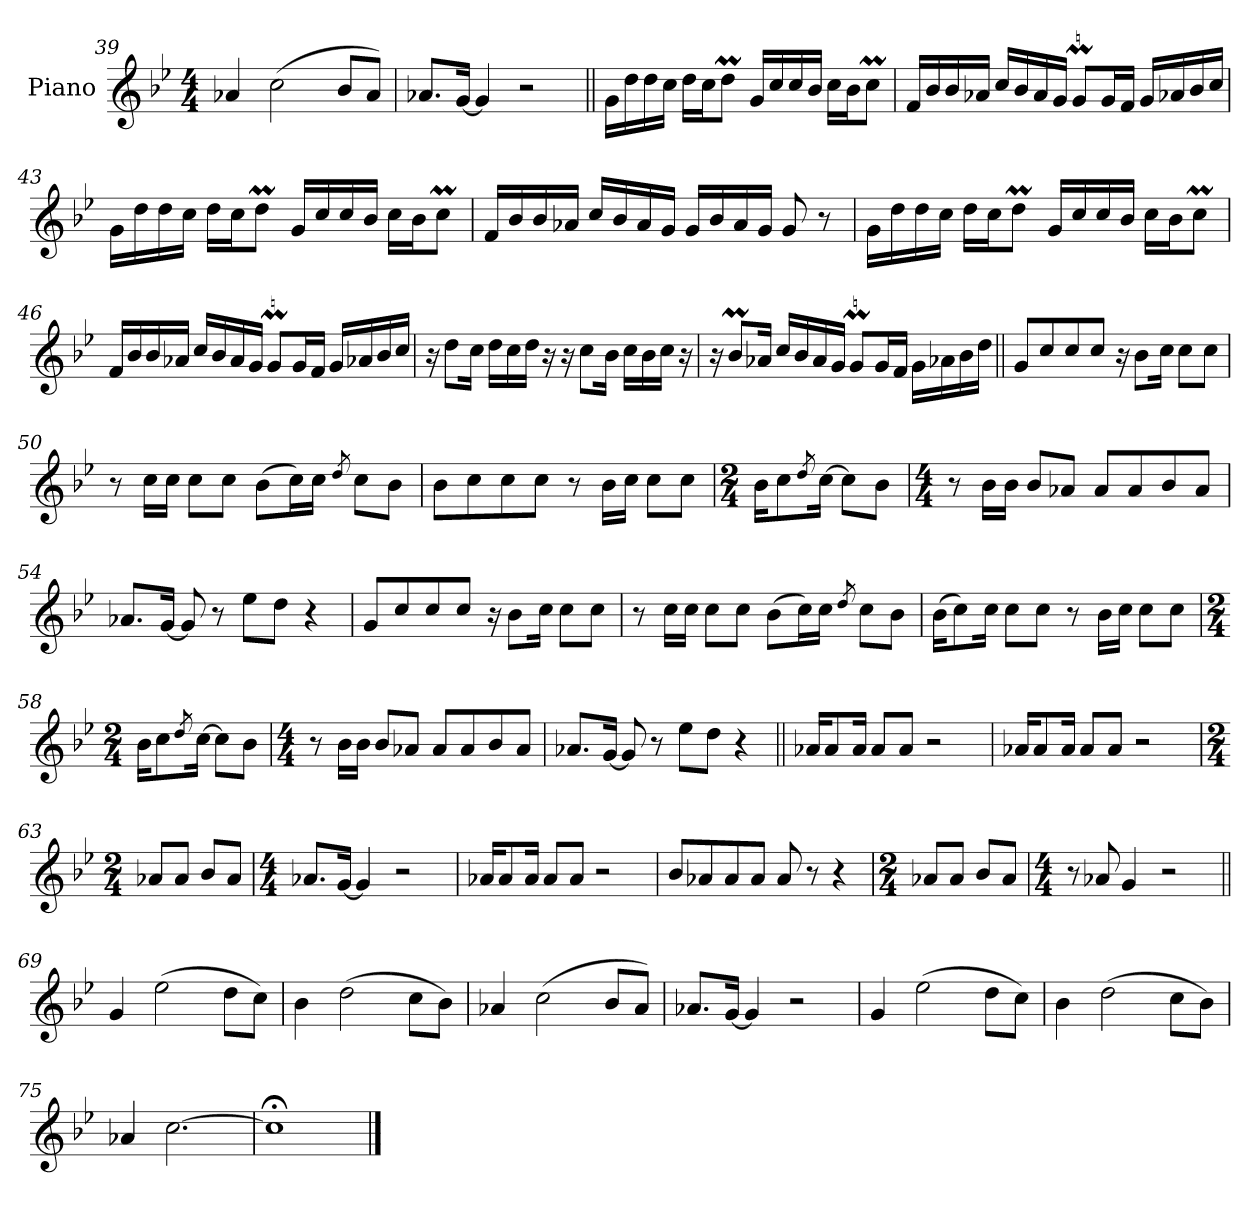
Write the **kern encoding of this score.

**kern
*part1
*staff1
*I"Piano
*I'Pno.
*clefG2
*k[b-e-]
*M4/4
=39
4a-X
(2cc
8b-L
8a-J)
=40
8.a-XL
[16gJk
4g]
2r
=41||
16g!LL
16dd!
16dd!
16cc!JJ
16dd!LL
16cc!J
8ddm!J
16g!LL
16cc!
16cc!
16b-!JJ
16cc!LL
16b-!J
8ccM!J
=42
16f!LL
16b-!
16b-!
16a-X!JJ
16cc!LL
16b-!
16a-!
16g!JJ
8gM!L
16g!L
16f!JJ
16g!LL
16a-!
16b-!
16cc!JJ
=43
16g!LL
16dd!
16dd!
16cc!JJ
16dd!LL
16cc!J
8ddm!J
16g!LL
16cc!
16cc!
16b-!JJ
16cc!LL
16b-!J
8ccM!J
=44
16f!LL
16b-!
16b-!
16a-X!JJ
16cc!LL
16b-!
16a-!
16g!JJ
16g!LL
16b-!
16a-!
16g!JJ
8g!
8r
=45
16g!LL
16dd!
16dd!
16cc!JJ
16dd!LL
16cc!J
8ddm!J
16g!LL
16cc!
16cc!
16b-!JJ
16cc!LL
16b-!J
8ccM!J
=46
16f!LL
16b-!
16b-!
16a-X!JJ
16cc!LL
16b-!
16a-!
16g!JJ
8gM!L
16g!L
16f!JJ
16g!LL
16a-!
16b-!
16cc!JJ
=47
16r
8dd!L
16cc!Jk
16dd!LL
16cc!
16dd!JJ
16r
16r
8cc!L
16b-!Jk
16cc!LL
16b-!
16cc!JJ
16r
=48
16r
8b-M!L
16a-X!Jk
16cc!LL
16b-!
16a-!
16g!JJ
8gM!L
16g!L
16f!JJ
16g!LL
16a-!
16b-!
16dd!JJ
=49||
8gL
8cc
8cc
8ccJ
16r
8b-L
16ccJk
8ccL
8ccJ
=50
8r
16ccLL
16ccJJ
8ccL
8ccJ
(8b-L
16ccL)
16ccJJ
8qdd
8ccL
8b-J
=51
8b-L
8cc
8cc
8ccJ
8r
16b-LL
16ccJJ
8ccL
8ccJ
=52
*M2/4
16b-KL
8cc
8qdd
[16ccJk
8ccL]
8b-J
=53
*M4/4
8r
16b-LL
16b-JJ
8b-L
8a-XJ
8a-L
8a-
8b-
8a-J
=54
8.a-XL
[16gJk
8g]
8r
8ee-!L
8dd!J
4r
=55
8gL
8cc
8cc
8ccJ
16r
8b-L
16ccJk
8ccL
8ccJ
=56
8r
16ccLL
16ccJJ
8ccL
8ccJ
(8b-L
16ccL)
16ccJJ
8qdd
8ccL
8b-J
=57
(16b-KL
8cc)
16ccJk
8ccL
8ccJ
8r
16b-LL
16ccJJ
8ccL
8ccJ
=58
*M2/4
16b-KL
8cc
8qdd
[16ccJk
8ccL]
8b-J
=59
*M4/4
8r
16b-LL
16b-JJ
8b-L
8a-XJ
8a-L
8a-
8b-
8a-J
=60
8.a-XL
[16gJk
8g]
8r
8ee-!L
8dd!J
4r
=61||
16a-XKL
8a-
16a-Jk
8a-L
8a-J
2r
=62
16a-XKL
8a-
16a-Jk
8a-L
8a-J
2r
=63
*M2/4
8a-XL
8a-J
8b-L
8a-J
=64
*M4/4
8.a-XL
[16gJk
4g]
2r
=65
16a-XKL
8a-
16a-Jk
8a-L
8a-J
2r
=66
8b-L
8a-X
8a-
8a-J
8a-
8r
4r
=67
*M2/4
8a-XL
8a-J
8b-L
8a-J
=68
*M4/4
8r
8a-X
4g
2r
=69||
4g
(2ee-
8ddL
8ccJ)
=70
4b-
(2dd
8ccL
8b-J)
=71
4a-X
(2cc
8b-L
8a-J)
=72
8.a-XL
[16gJk
4g]
2r
=73
4g
(2ee-
8ddL
8ccJ)
=74
4b-
(2dd
8ccL
8b-J)
=75
4a-X
[2.cc
=76
1cc;<]
==
*-
